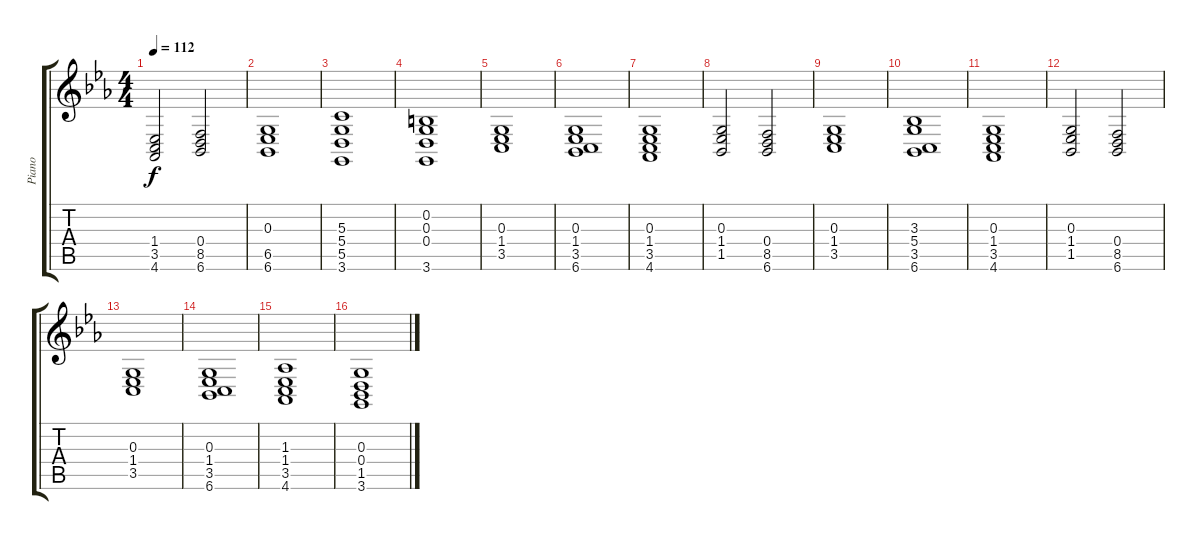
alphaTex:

\track ("Piano" "Piano") {instrument acousticgrandpiano}
\staff {score tabs}
\tuning (E4 B3 G3 D3 A2 E2) {hide}
\ts (4 4)
\tempo 112
\clef g2
\ks eb
(1.4 3.5 4.6).2{dy f} (0.4 8.5 6.6).2 |
(0.3 6.5 6.6).1 |
(5.3 5.4 5.5 3.6).1 |
(0.2 0.3 0.4 3.6).1 |
(0.3 1.4 3.5).1 |
(0.3 1.4 3.5 6.6).1 |
(0.3 1.4 3.5 4.6).1 |
(0.3 1.4 1.5).2 (0.4 8.5 6.6).2 |
(0.3 1.4 3.5).1 |
(3.3 5.4 3.5 6.6).1 |
(0.3 1.4 3.5 4.6).1 |
(0.3 1.4 1.5).2 (0.4 8.5 6.6).2 |
(0.3 1.4 3.5).1 |
(0.3 1.4 3.5 6.6).1 |
(1.3 1.4 3.5 4.6).1 |
(0.3 0.4 1.5 3.6).1
